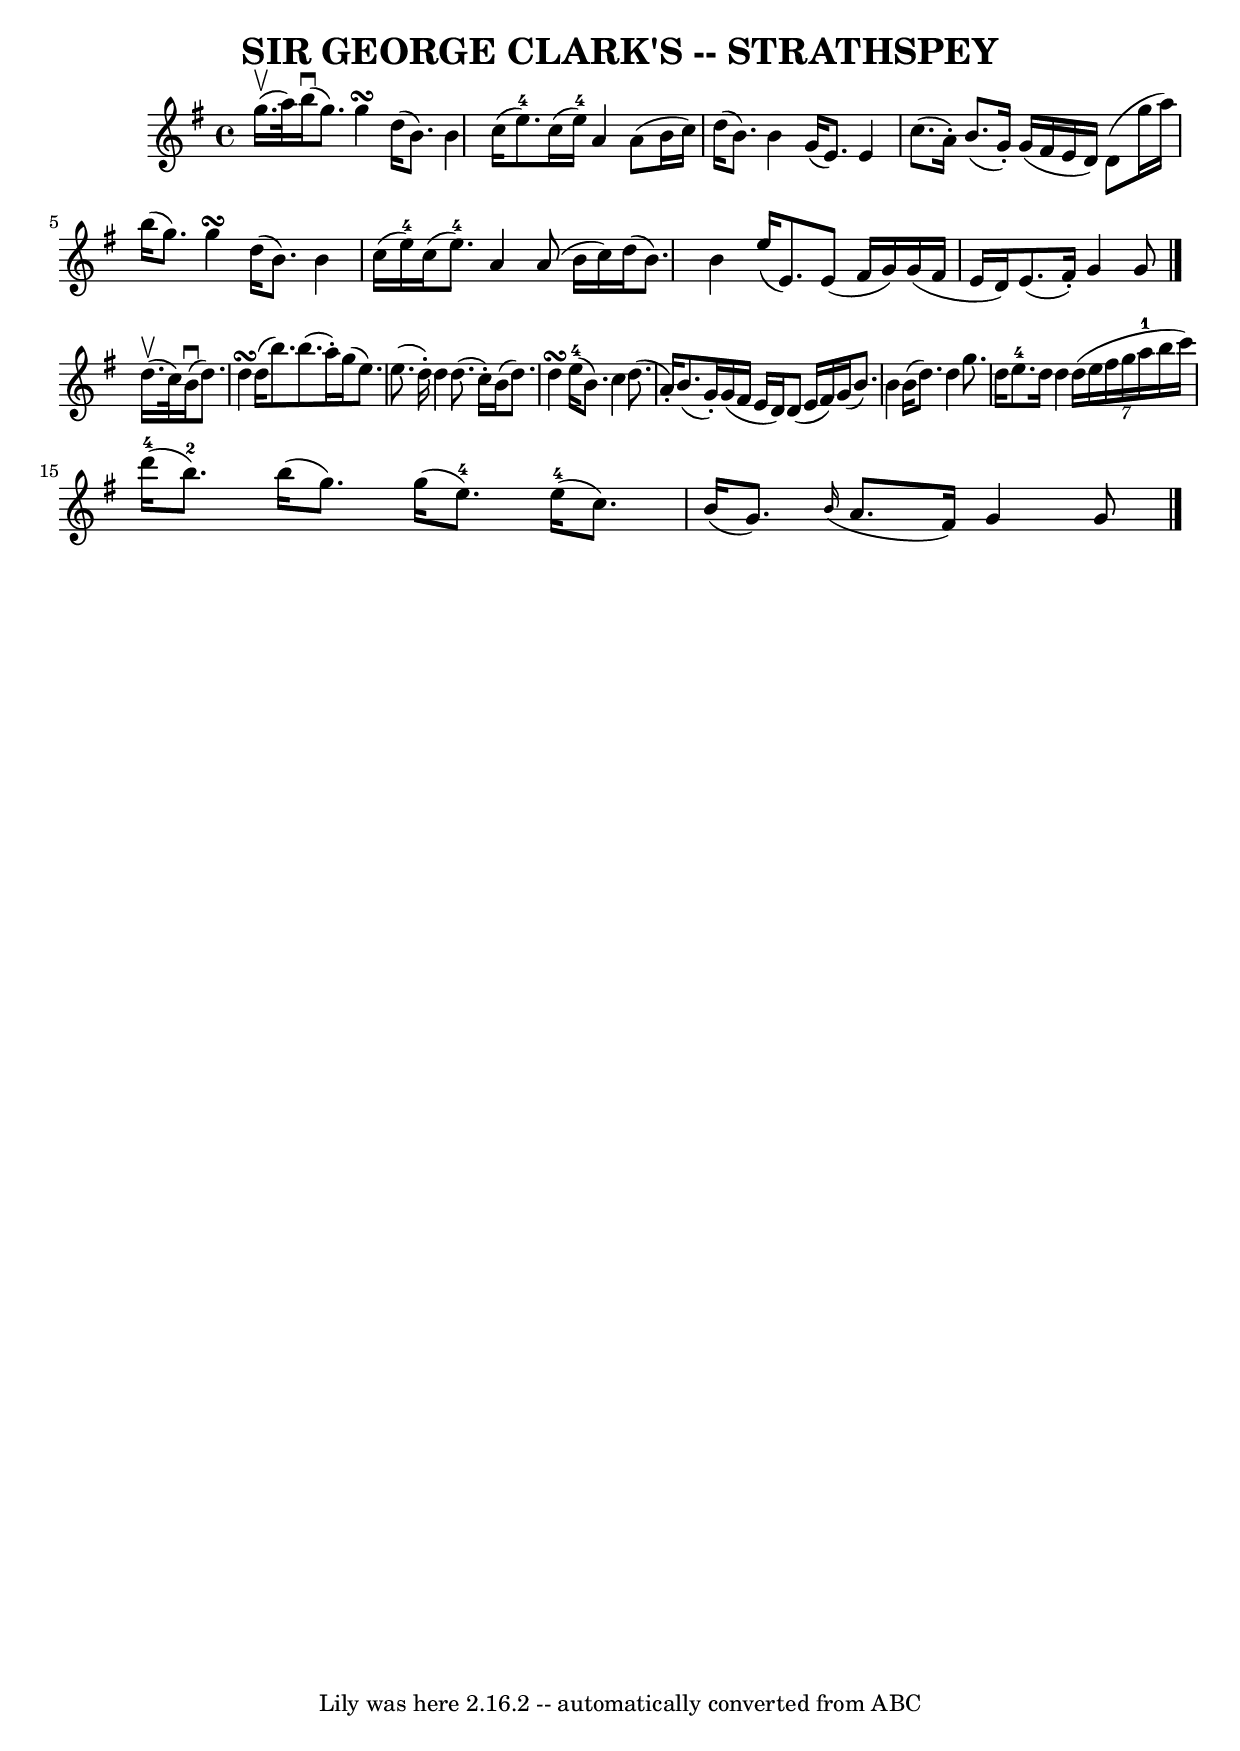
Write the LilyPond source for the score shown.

\version "2.16.2"
\include "Mammoth.ily"
\header {
  %% book = "Ryan's Mammoth Collection of Fiddle Tunes"
  composer = ""
  crossRefNumber = "1"
  footnotes = ""
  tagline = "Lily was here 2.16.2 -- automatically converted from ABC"
  title = "SIR GEORGE CLARK'S -- STRATHSPEY"

}
voicedefault =  {


  \override Staff.TimeSignature #'style = #'C
  \time 4/4 
  \key g \major
  g''16. (^\upbow a''32)   |
  b''16 
  (^\downbow g''8.) g''4\turn d''16 (b'8.) b'4    |
  
  c''16 (e''8.-4) c''16 (e''16-4) a'4 a'8 (b'16    
  c''16)   |
  d''16 (b'8.) b'4 g'16 (e'8.) e'4    
  |
  c''8. (a'16-.) b'8. (g'16-.) g'16 (fis'16 e'16 
  d'16) d'8 (g''16 a''16)   |
  b''16 (g''8.)   
  g''4\turn d''16 (b'8.) b'4    |
  c''16 (e''16-4)   
  c''16 (e''8.-4) a'4 a'8 (b'16 c''16)   |
  d''16 
  (b'8.) b'4 e''16 (e'8.) e'8 (fis'16 g'16)   
  |
  g'16 (fis'16 e'16 d'16) e'8. (fis'16-.) g'4    
  g'8    \bar "|." d''16. (^\upbow c''32)   |
  b'16 
  (^\downbow d''8.) d''4\turn d''16 (b''8.) b''8. (a''16-.-)   |
  g''16 (e''8.) e''8. (d''16-.) d''4 d''8. (
  c''16-.)   |
  b'16 (d''8.) d''4\turn e''16-4(
  b'8.) c''4    |
  d''8. (a'16-.) b'8. (g'16-.) g'16 
  (fis'16 e'16 d'16) d'8 (e'16 fis'16)   |
  g'16 
  (b'8.) b'4 b'16 (d''8.) d''4    |
  g''8. d''16    
  e''8.-4 d''16 d''4    \times 6/7 { d''16 (e''16 fis''16    
				     g''16 a''16-1 b''16 c'''16) 
				   }   |
  d'''16-4(
  b''8.-2) b''16 (g''8.) g''16 (e''8.-4) e''16-4(
  c''8.)   |
  b'16 (g'8.)   \grace { b'16 (
		       } a'8.    
  fis'16) g'4 g'8    \bar "|."   

}

\score{
  <<

    \context Staff="default"
    {
      \voicedefault 
      
    }

  >>
  \layout {
    
  }
  \midi {
  }

}
